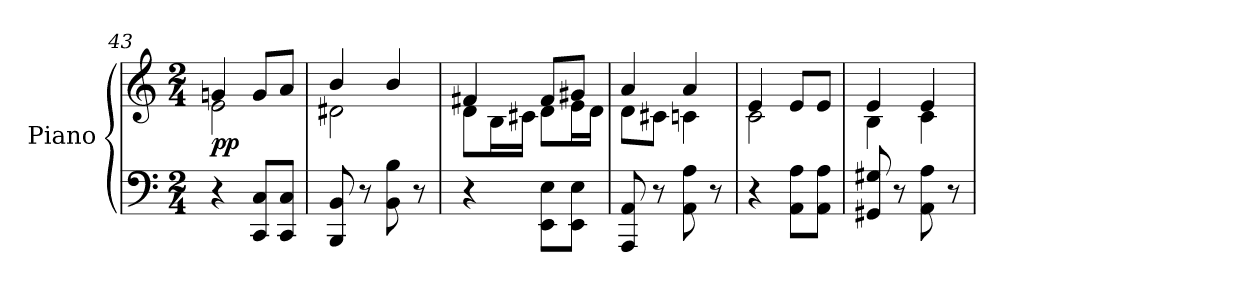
**kern	**kern	**dynam
*part1	*part1	*part1
*staff2	*staff1	*staff1/2
*I"Piano	*	*
*I'Pno	*	*
*clefF4	*clefG2	*
*k[]	*k[]	*
*M2/4	*M2/4	*
=43	=43	=43
*	*^	*
!	!	!	!LO:DY:b
4r	4gn/	2e\	pp
8CC/ 8C/L	8g/L	.	.
8CC/ 8C/J	8a/J	.	.
=44	=44	=44	=44
8BBB/ 8BB/	4b/	2d#X\	.
8r	.	.	.
8BB\ 8B\	4b/	.	.
8r	.	.	.
=45	=45	=45	=45
4r	4f#X/	8d\L	.
.	.	16B\L	.
.	.	16c#X\JJ	.
8EE\ 8E\L	8f#/L	8d\L	.
8EE\ 8E\J	8g#X/J	16e\L	.
.	.	16d\JJ	.
=46	=46	=46	=46
8AAA/ 8AA/	4a/	8d\L	.
8r	.	8c#X\J	.
8AA\ 8A\	4a/	4cn\	.
8r	.	.	.
=47	=47	=47	=47
4r	4e/	2c\	.
8AA\ 8A\L	8e/L	.	.
8AA\ 8A\J	8e/J	.	.
!!LO:LB:g=z	!!
=48	=48	=48	=48
8GG#X/ 8G#X/	4e/	4B\	.
8r	.	.	.
8AA\ 8A\	4e/	4c\	.
8r	.	.	.
*	*v	*v	*
=	=	=
*-	*-	*-
